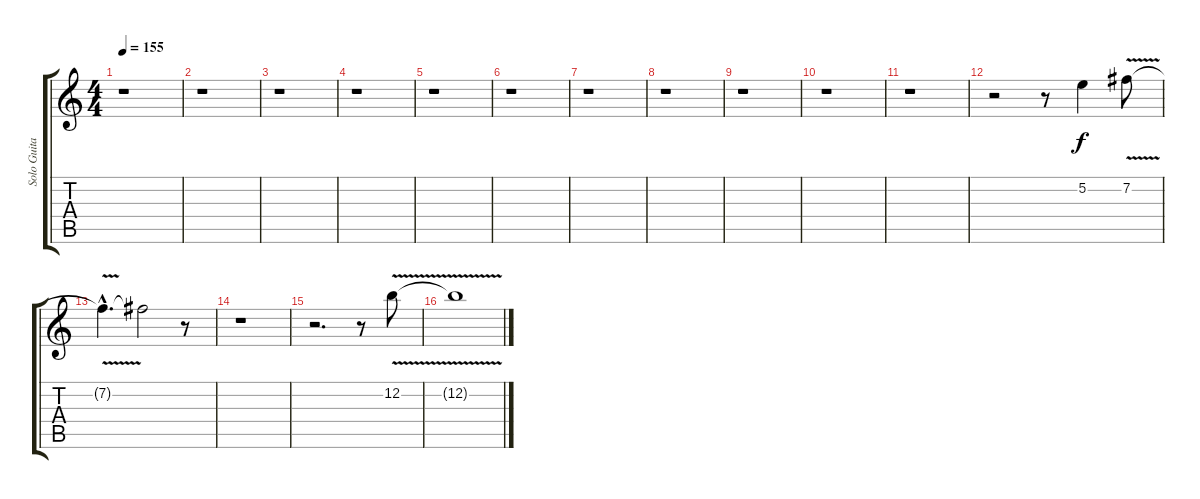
\track ("Solo Guitar" "Solo Guita") {instrument overdrivenguitar}
\staff {score tabs}
\tuning (E4 B3 G3 D3 A2 E2) {hide}
\ts (4 4)
\tempo 155
\clef g2
\ks c
r.1{dy f} |
r.1 |
r.1 |
r.1 |
r.1 |
r.1 |
r.1 |
r.1 |
r.1 |
r.1 |
r.1 |
r.2 r.8 5.2.4 7.2{v}.8 |
7.2{hac t}.4{d} 7.2{t}.2 r.8 |
r.1 |
r.2{d} r.8 12.2{v}.8 |
12.2{t}.1
